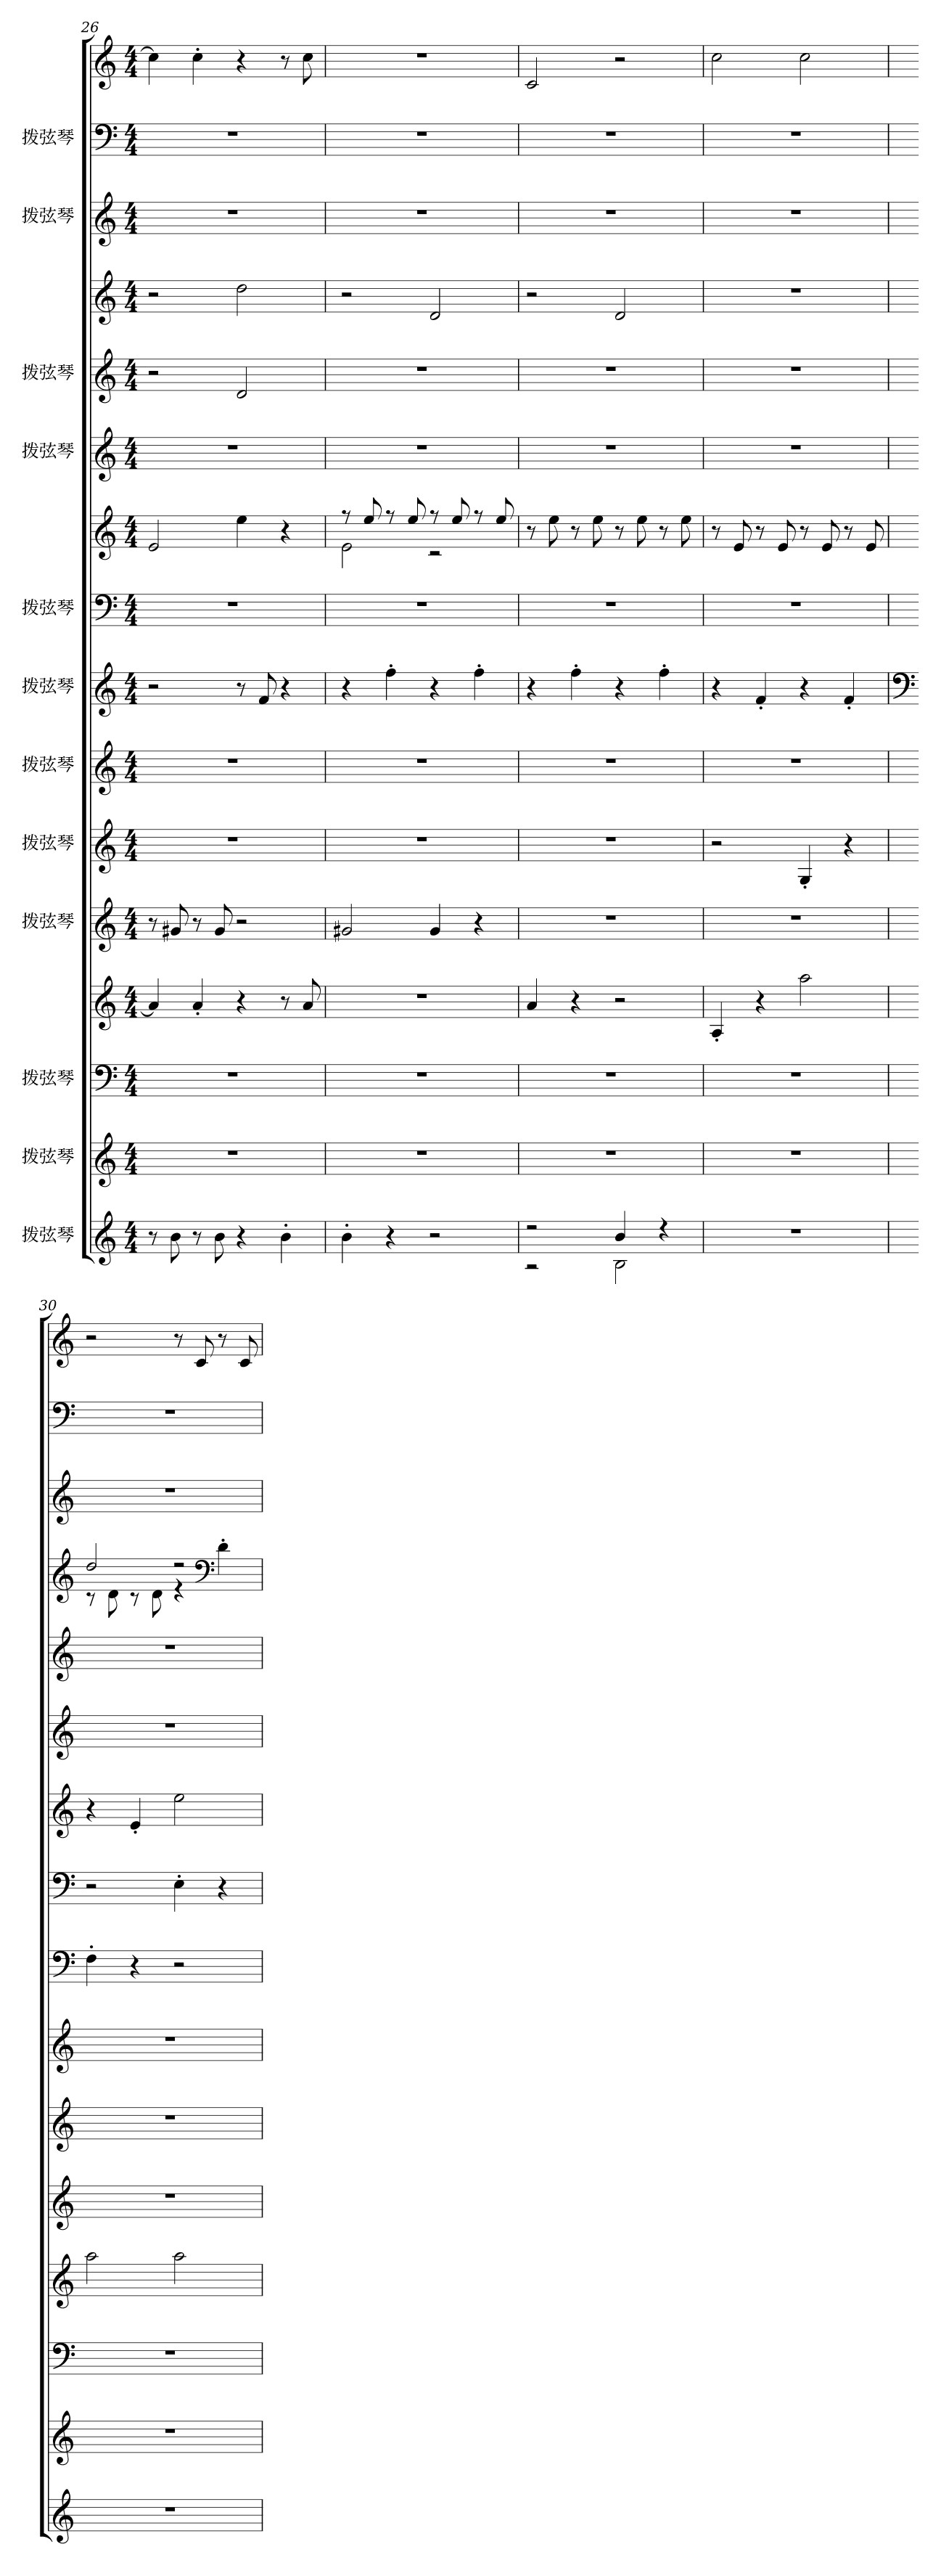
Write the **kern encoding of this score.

**kern	**kern	**kern	**kern	**kern	**kern	**kern	**kern	**kern	**kern	**kern	**kern	**kern	**kern	**kern	**kern
*part12	*part11	*part10	*part10	*part9	*part8	*part7	*part6	*part5	*part5	*part4	*part3	*part3	*part2	*part1	*part1
*staff16	*staff15	*staff14	*staff13	*staff12	*staff11	*staff10	*staff9	*staff8	*staff7	*staff6	*staff5	*staff4	*staff3	*staff2	*staff1
*I"拨弦琴	*I"拨弦琴	*I"拨弦琴	*	*I"拨弦琴	*I"拨弦琴	*I"拨弦琴	*I"拨弦琴	*I"拨弦琴	*	*I"拨弦琴	*I"拨弦琴	*	*I"拨弦琴	*I"拨弦琴	*
*clefG2	*clefG2	*clefF4	*clefG2	*clefG2	*clefG2	*clefG2	*clefG2	*clefF4	*clefG2	*clefG2	*clefG2	*clefG2	*clefG2	*clefF4	*clefG2
*k[]	*k[]	*k[]	*k[]	*k[]	*k[]	*k[]	*k[]	*k[]	*k[]	*k[]	*k[]	*k[]	*k[]	*k[]	*k[]
*M4/4	*M4/4	*M4/4	*M4/4	*M4/4	*M4/4	*M4/4	*M4/4	*M4/4	*M4/4	*M4/4	*M4/4	*M4/4	*M4/4	*M4/4	*M4/4
=26	=26	=26	=26	=26	=26	=26	=26	=26	=26	=26	=26	=26	=26	=26	=26
8r	1r	1r	4a/]	8r	1r	1r	2r	1r	2e/	1r	2r	2r	1r	1r	4cc\]
8b\	.	.	.	8g#X/	.	.	.	.	.	.	.	.	.	.	.
8r	.	.	4a'/	8r	.	.	.	.	.	.	.	.	.	.	4cc'\
8b\	.	.	.	8g#/	.	.	.	.	.	.	.	.	.	.	.
4r	.	.	4r	2r	.	.	8r	.	4ee\	.	2d/	2dd\	.	.	4r
.	.	.	.	.	.	.	8f/	.	.	.	.	.	.	.	.
4b'\	.	.	8r	.	.	.	4r	.	4r	.	.	.	.	.	8r
.	.	.	8a/	.	.	.	.	.	.	.	.	.	.	.	8cc\
=27	=27	=27	=27	=27	=27	=27	=27	=27	=27	=27	=27	=27	=27	=27	=27
*	*	*	*	*	*	*	*	*	*^	*	*	*	*	*	*
4b'\	1r	1r	1r	2g#X/	1r	1r	4r	1r	8r	2e\	1r	1r	2r	1r	1r	1r
.	.	.	.	.	.	.	.	.	8ee/	.	.	.	.	.	.	.
4r	.	.	.	.	.	.	4ff'\	.	8r	.	.	.	.	.	.	.
.	.	.	.	.	.	.	.	.	8ee/	.	.	.	.	.	.	.
2r	.	.	.	4g#/	.	.	4r	.	8r	2r	.	.	2d/	.	.	.
.	.	.	.	.	.	.	.	.	8ee/	.	.	.	.	.	.	.
.	.	.	.	4r	.	.	4ff'\	.	8r	.	.	.	.	.	.	.
.	.	.	.	.	.	.	.	.	8ee/	.	.	.	.	.	.	.
*	*	*	*	*	*	*	*	*	*v	*v	*	*	*	*	*	*
=28	=28	=28	=28	=28	=28	=28	=28	=28	=28	=28	=28	=28	=28	=28	=28
*^	*	*	*	*	*	*	*	*	*	*	*	*	*	*	*
2r	2r	1r	1r	4a/	1r	1r	1r	4r	1r	8r	1r	1r	2r	1r	1r	2c/
.	.	.	.	.	.	.	.	.	.	8ee\	.	.	.	.	.	.
.	.	.	.	4r	.	.	.	4ff'\	.	8r	.	.	.	.	.	.
.	.	.	.	.	.	.	.	.	.	8ee\	.	.	.	.	.	.
4b/	2B\	.	.	2r	.	.	.	4r	.	8r	.	.	2d/	.	.	2r
.	.	.	.	.	.	.	.	.	.	8ee\	.	.	.	.	.	.
4r	.	.	.	.	.	.	.	4ff'\	.	8r	.	.	.	.	.	.
.	.	.	.	.	.	.	.	.	.	8ee\	.	.	.	.	.	.
*v	*v	*	*	*	*	*	*	*	*	*	*	*	*	*	*	*
!!LO:PB:g=z
=29	=29	=29	=29	=29	=29	=29	=29	=29	=29	=29	=29	=29	=29	=29	=29
1r	1r	1r	4A'/	1r	2r	1r	4r	1r	8r	1r	1r	1r	1r	1r	2cc\
.	.	.	.	.	.	.	.	.	8e/	.	.	.	.	.	.
.	.	.	4r	.	.	.	4f'/	.	8r	.	.	.	.	.	.
.	.	.	.	.	.	.	.	.	8e/	.	.	.	.	.	.
.	.	.	2aa\	.	4G'/	.	4r	.	8r	.	.	.	.	.	2cc\
.	.	.	.	.	.	.	.	.	8e/	.	.	.	.	.	.
.	.	.	.	.	4r	.	4f'/	.	8r	.	.	.	.	.	.
.	.	.	.	.	.	.	.	.	8e/	.	.	.	.	.	.
=30	=30	=30	=30	=30	=30	=30	=30	=30	=30	=30	=30	=30	=30	=30	=30
*	*	*	*	*	*	*	*clefF4	*	*	*	*	*	*	*	*
*	*	*	*	*	*	*	*	*	*	*	*	*^	*	*	*
1r	1r	1r	2aa\	1r	1r	1r	4F'\	2r	4r	1r	1r	2dd/	8r	1r	1r	2r
.	.	.	.	.	.	.	.	.	.	.	.	.	8d\	.	.	.
.	.	.	.	.	.	.	4r	.	4e'/	.	.	.	8r	.	.	.
.	.	.	.	.	.	.	.	.	.	.	.	.	8d\	.	.	.
.	.	.	2aa\	.	.	.	2r	4E'\	2ee\	.	.	2r	4r	.	.	8r
.	.	.	.	.	.	.	.	.	.	.	.	.	.	.	.	8c/
*	*	*	*	*	*	*	*	*	*	*	*	*clefF4	*	*	*	*
.	.	.	.	.	.	.	.	4r	.	.	.	.	4d'\	.	.	8r
.	.	.	.	.	.	.	.	.	.	.	.	.	.	.	.	8c/
*	*	*	*	*	*	*	*	*	*	*	*	*v	*v	*	*	*
=	=	=	=	=	=	=	=	=	=	=	=	=	=	=	=
*-	*-	*-	*-	*-	*-	*-	*-	*-	*-	*-	*-	*-	*-	*-	*-
